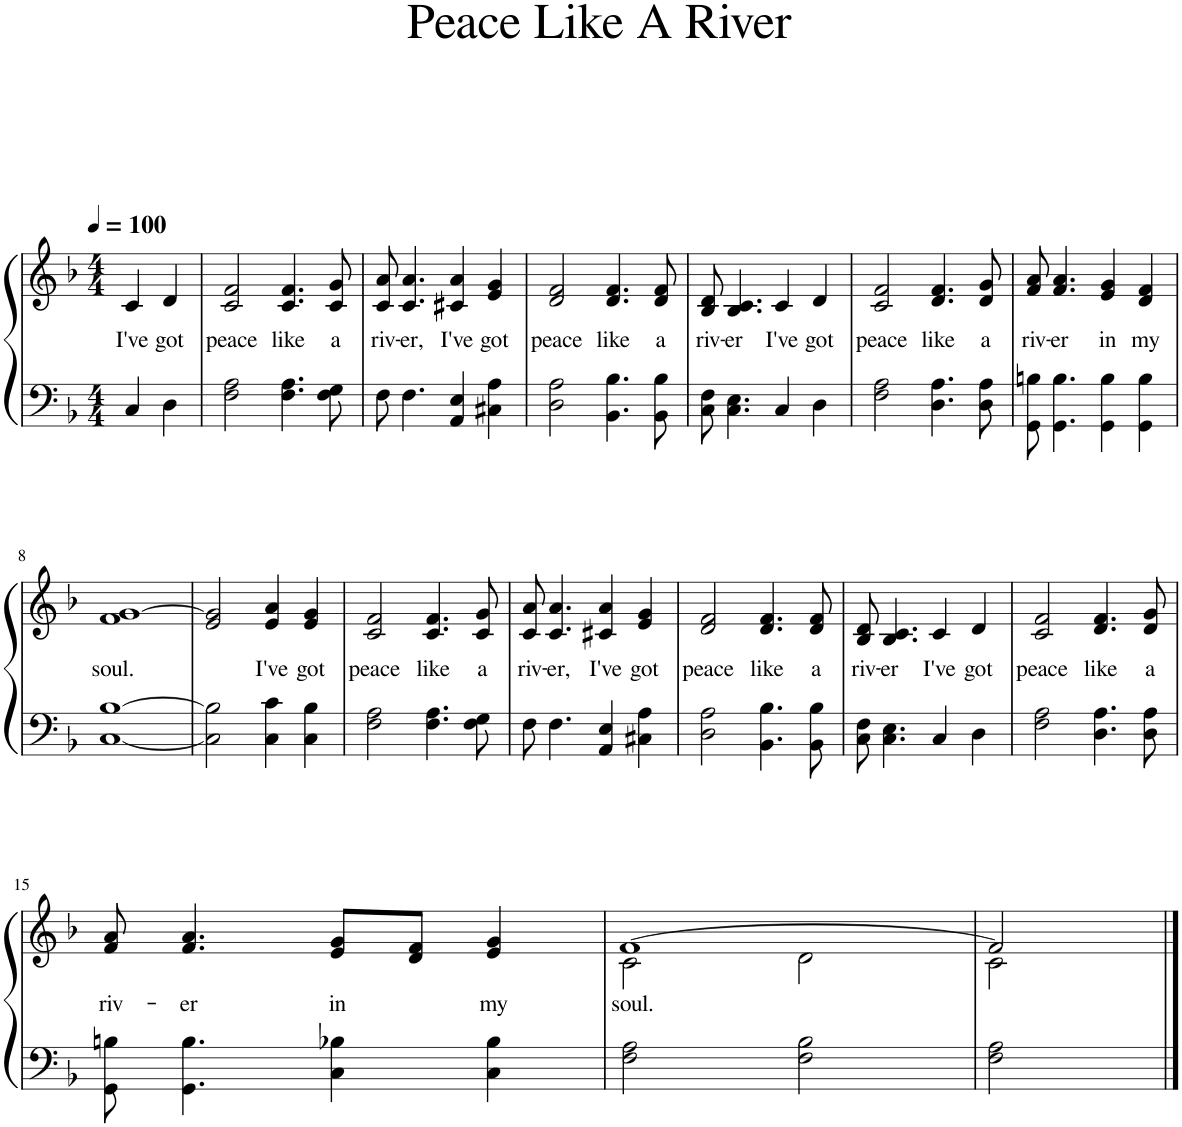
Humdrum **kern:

**kern	**kern	**text
*part1	*part1	*part1
*staff2	*staff1	*staff1
*I"Piano	*	*
*I'Pno.	*	*
*clefF4	*clefG2	*
*k[b-]	*k[b-]	*
*M4/4	*M4/4	*
*MM100	*MM100	*
=1	=1	=1
!	!	!LO:LY:b
4C/	4c/	I've
!	!	!LO:LY:b
4D\	4d/	got
=2	=2	=2
!	!	!LO:LY:b
2F\ 2A\	2c/ 2f/	peace
!	!	!LO:LY:b
4.F\ 4.A\	4.c/ 4.f/	like
!	!	!LO:LY:b
8F\ 8G\	8c/ 8g/	a
=3	=3	=3
!	!	!LO:LY:b
8F\	8c/ 8a/	riv-
!	!	!LO:LY:b
4.F\	4.c/ 4.a/	-er,
!	!	!LO:LY:b
4AA/ 4E/	4c#X/ 4a/	I've
!	!	!LO:LY:b
4C#X\ 4A\	4e/ 4g/	got
=4	=4	=4
!	!	!LO:LY:b
2D\ 2A\	2d/ 2f/	peace
!	!	!LO:LY:b
4.BB-\ 4.B-\	4.d/ 4.f/	like
!	!	!LO:LY:b
8BB-\ 8B-\	8d/ 8f/	a
=5	=5	=5
!	!	!LO:LY:b
8C\ 8F\	8B-/ 8d/	riv-
!	!	!LO:LY:b
4.C\ 4.E\	4.B-/ 4.c/	-er
!	!	!LO:LY:b
4C/	4c/	I've
!	!	!LO:LY:b
4D\	4d/	got
=6	=6	=6
!	!	!LO:LY:b
2F\ 2A\	2c/ 2f/	peace
!	!	!LO:LY:b
4.D\ 4.A\	4.d/ 4.f/	like
!	!	!LO:LY:b
8D\ 8A\	8d/ 8g/	a
=7	=7	=7
!	!	!LO:LY:b
8GG\ 8Bn\	8f/ 8a/	riv-
!	!	!LO:LY:b
4.GG\ 4.B\	4.f/ 4.a/	-er
!	!	!LO:LY:b
4GG\ 4B\	4e/ 4g/	in
!	!	!LO:LY:b
4GG\ 4B\	4d/ 4f/	my
!!LO:LB:g=z
=8	=8	=8
!	!	!LO:LY:b
[1C [1B-	1f [1g	soul.
=9	=9	=9
2C\] 2B-\]	2e/ 2g/]	.
!	!	!LO:LY:b
4C\ 4c\	4e/ 4a/	I've
!	!	!LO:LY:b
4C\ 4B-\	4e/ 4g/	got
=10	=10	=10
!	!	!LO:LY:b
2F\ 2A\	2c/ 2f/	peace
!	!	!LO:LY:b
4.F\ 4.A\	4.c/ 4.f/	like
!	!	!LO:LY:b
8F\ 8G\	8c/ 8g/	a
=11	=11	=11
!	!	!LO:LY:b
8F\	8c/ 8a/	riv-
!	!	!LO:LY:b
4.F\	4.c/ 4.a/	-er,
!	!	!LO:LY:b
4AA/ 4E/	4c#X/ 4a/	I've
!	!	!LO:LY:b
4C#X\ 4A\	4e/ 4g/	got
=12	=12	=12
!	!	!LO:LY:b
2D\ 2A\	2d/ 2f/	peace
!	!	!LO:LY:b
4.BB-\ 4.B-\	4.d/ 4.f/	like
!	!	!LO:LY:b
8BB-\ 8B-\	8d/ 8f/	a
=13	=13	=13
!	!	!LO:LY:b
8C\ 8F\	8B-/ 8d/	riv-
!	!	!LO:LY:b
4.C\ 4.E\	4.B-/ 4.c/	-er
!	!	!LO:LY:b
4C/	4c/	I've
!	!	!LO:LY:b
4D\	4d/	got
=14	=14	=14
!	!	!LO:LY:b
2F\ 2A\	2c/ 2f/	peace
!	!	!LO:LY:b
4.D\ 4.A\	4.d/ 4.f/	like
!	!	!LO:LY:b
8D\ 8A\	8d/ 8g/	a
!!LO:LB:g=z
=15	=15	=15
!	!	!LO:LY:b
8GG\ 8Bn\	8f/ 8a/	riv-
!	!	!LO:LY:b
4.GG\ 4.B\	4.f/ 4.a/	-er
!	!	!LO:LY:b
4C\ 4B-X\	8e/ 8g/L	in
.	8d/ 8f/J	.
!	!	!LO:LY:b
4C\ 4B-\	4e/ 4g/	my
=16	=16	=16
!	!	!LO:LY:b
*	*^	*
2F\ 2A\	[1f	2c\	soul.
2F\ 2B-\	.	2d\	.
=17	=17	=17	=17
2F\ 2A\	2f/]	2c\	.
*	*v	*v	*
==	==	==
*-	*-	*-
